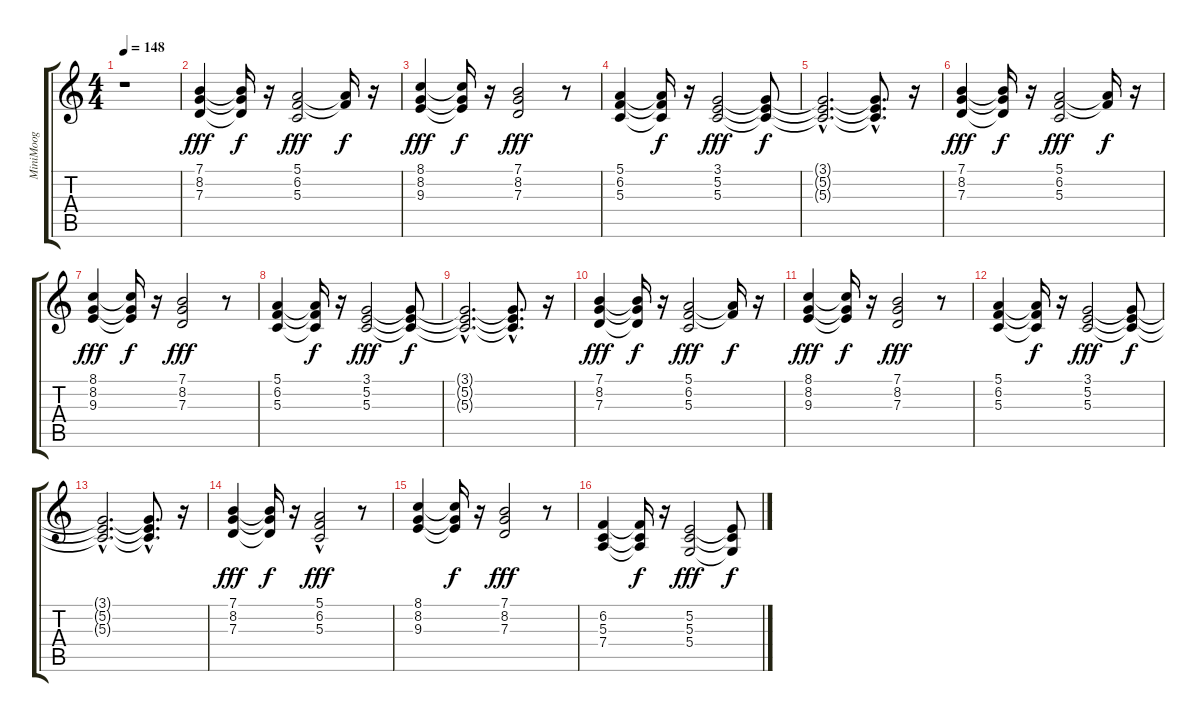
\track ("MiniMoog" "MiniMoog") {instrument synthbrass1}
\staff {score tabs}
\tuning (E4 B3 G3 D3 A2 E2) {hide}
\ts (4 4)
\tempo 148
\clef g2
\ks c
r.1{dy f} |
(7.1 8.2 7.3).4{dy fff} (7.1{t} 8.2{t} 7.3{t}).16{dy f} r.16 (5.1 6.2 5.3).2{dy fff} (5.1{t} 6.2{t}).16{dy f} r.16 |
(8.1 8.2 9.3).4{dy fff} (8.1{t} 8.2{t} 9.3{t}).16{dy f} r.16 (7.1 8.2 7.3).2{dy fff} r.8 |
(5.1 6.2 5.3).4 (5.1{t} 6.2{t} 5.3{t}).16{dy f} r.16 (3.1 5.2 5.3).2{dy fff} (3.1{t} 5.2{t} 5.3{t}).8{dy f} |
(3.1{hac t} 5.2{hac t} 5.3{hac t}).2{d} (3.1{hac t} 5.2{hac t} 5.3{hac t}).8{d} r.16 |
(7.1 8.2 7.3).4{dy fff} (7.1{t} 8.2{t} 7.3{t}).16{dy f} r.16 (5.1 6.2 5.3).2{dy fff} (5.1{t} 6.2{t}).16{dy f} r.16 |
(8.1 8.2 9.3).4{dy fff} (8.1{t} 8.2{t} 9.3{t}).16{dy f} r.16 (7.1 8.2 7.3).2{dy fff} r.8 |
(5.1 6.2 5.3).4 (5.1{t} 6.2{t} 5.3{t}).16{dy f} r.16 (3.1 5.2 5.3).2{dy fff} (3.1{t} 5.2{t} 5.3{t}).8{dy f} |
(3.1{hac t} 5.2{hac t} 5.3{hac t}).2{d} (3.1{hac t} 5.2{hac t} 5.3{hac t}).8{d} r.16 |
(7.1 8.2 7.3).4{dy fff} (7.1{t} 8.2{t} 7.3{t}).16{dy f} r.16 (5.1 6.2 5.3).2{dy fff} (5.1{t} 6.2{t}).16{dy f} r.16 |
(8.1 8.2 9.3).4{dy fff} (8.1{t} 8.2{t} 9.3{t}).16{dy f} r.16 (7.1 8.2 7.3).2{dy fff} r.8 |
(5.1 6.2 5.3).4 (5.1{t} 6.2{t} 5.3{t}).16{dy f} r.16 (3.1 5.2 5.3).2{dy fff} (3.1{t} 5.2{t} 5.3{t}).8{dy f} |
(3.1{hac t} 5.2{hac t} 5.3{hac t}).2{d} (3.1{hac t} 5.2{hac t} 5.3{hac t}).8{d} r.16 |
(7.1 8.2 7.3).4{dy fff} (7.1{t} 8.2{t} 7.3{t}).16{dy f} r.16 (5.1 6.2{hac} 5.3{hac}).2{dy fff} r.8 |
(8.1 8.2 9.3).4 (8.1{t} 8.2{t} 9.3{t}).16{dy f} r.16 (7.1 8.2 7.3).2{dy fff} r.8 |
(6.2 5.3 7.4).4 (6.2{t} 5.3{t} 7.4{t}).16{dy f} r.16 (5.2 5.3 5.4).2{dy fff} (5.2{t} 5.3{t} 5.4{t}).8{dy f}
